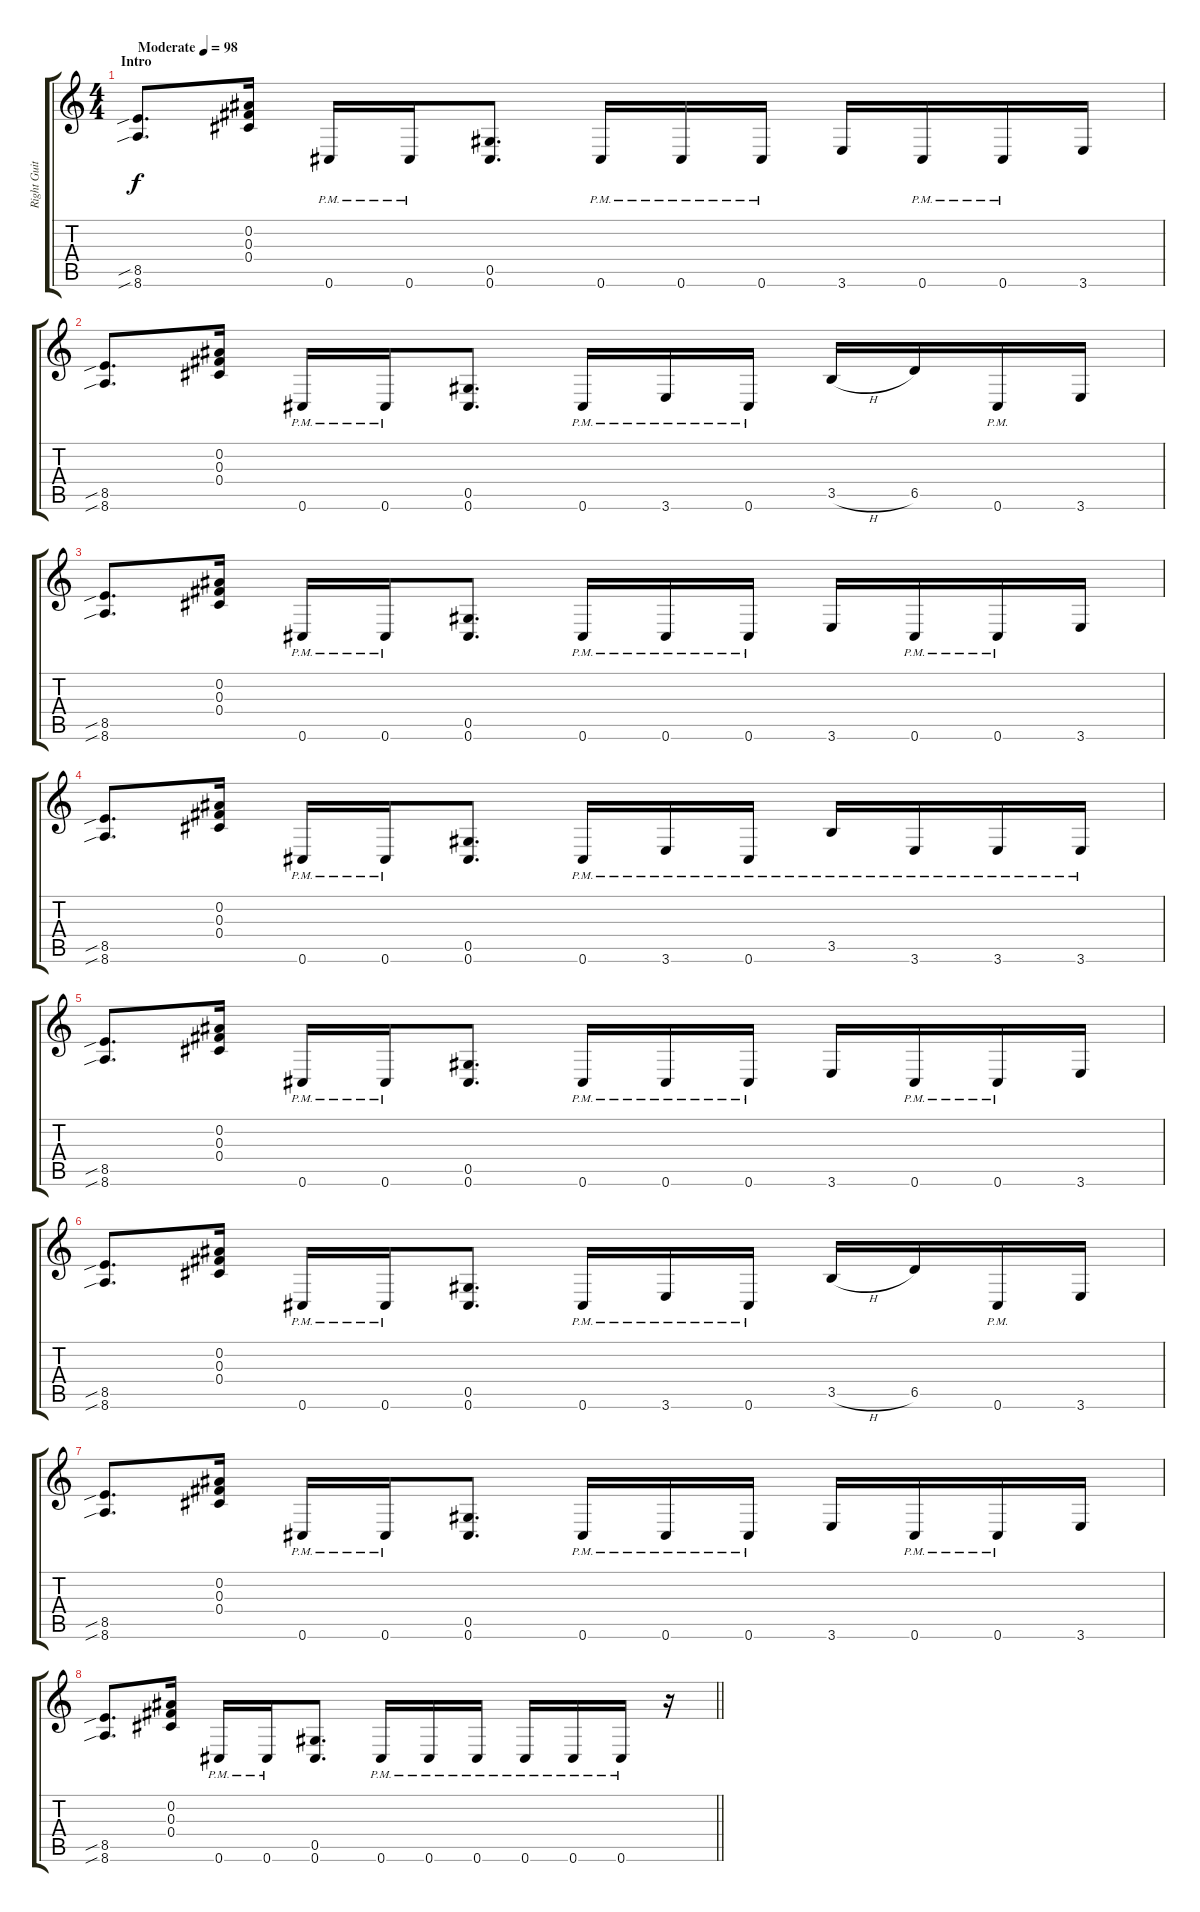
\track ("Right Guitar" "Right Guit") {instrument distortionguitar}
\staff {score tabs}
\tuning (Eb4 Bb3 Gb3 Db3 Ab2 Db2) {hide}
\ts (4 4)
\section ("" "Intro")
\tempo (98 "Moderate")
\clef g2
\ks c
(8.5{sib} 8.6{sib}).8{d dy f instrument distortionguitar} (0.2 0.3 0.4).16 0.6{pm}.16 0.6{pm}.16 (0.5 0.6).8{d} 0.6{pm}.16 0.6{pm}.16 0.6{pm}.16 3.6.16 0.6{pm}.16 0.6{pm}.16 3.6.16 |
(8.5{sib} 8.6{sib}).8{d} (0.2 0.3 0.4).16 0.6{pm}.16 0.6{pm}.16 (0.5 0.6).8{d} 0.6{pm}.16 3.6{pm}.16 0.6{pm}.16 3.5{h}.16 6.5.16 0.6{pm}.16 3.6.16 |
(8.5{sib} 8.6{sib}).8{d} (0.2 0.3 0.4).16 0.6{pm}.16 0.6{pm}.16 (0.5 0.6).8{d} 0.6{pm}.16 0.6{pm}.16 0.6{pm}.16 3.6.16 0.6{pm}.16 0.6{pm}.16 3.6.16 |
(8.5{sib} 8.6{sib}).8{d} (0.2 0.3 0.4).16 0.6{pm}.16 0.6{pm}.16 (0.5 0.6).8{d} 0.6{pm}.16 3.6{pm}.16 0.6{pm}.16 3.5{pm}.16 3.6{pm}.16 3.6{pm}.16 3.6{pm}.16 |
(8.5{sib} 8.6{sib}).8{d} (0.2 0.3 0.4).16 0.6{pm}.16 0.6{pm}.16 (0.5 0.6).8{d} 0.6{pm}.16 0.6{pm}.16 0.6{pm}.16 3.6.16 0.6{pm}.16 0.6{pm}.16 3.6.16 |
(8.5{sib} 8.6{sib}).8{d} (0.2 0.3 0.4).16 0.6{pm}.16 0.6{pm}.16 (0.5 0.6).8{d} 0.6{pm}.16 3.6{pm}.16 0.6{pm}.16 3.5{h}.16 6.5.16 0.6{pm}.16 3.6.16 |
(8.5{sib} 8.6{sib}).8{d} (0.2 0.3 0.4).16 0.6{pm}.16 0.6{pm}.16 (0.5 0.6).8{d} 0.6{pm}.16 0.6{pm}.16 0.6{pm}.16 3.6.16 0.6{pm}.16 0.6{pm}.16 3.6.16 |
\barLineRight lightlight
(8.5{sib} 8.6{sib}).8{d} (0.2 0.3 0.4).16 0.6{pm}.16 0.6{pm}.16 (0.5 0.6).8{d} 0.6{pm}.16 0.6{pm}.16 0.6{pm}.16 0.6{pm}.16 0.6{pm}.16 0.6{pm}.16 r.16
